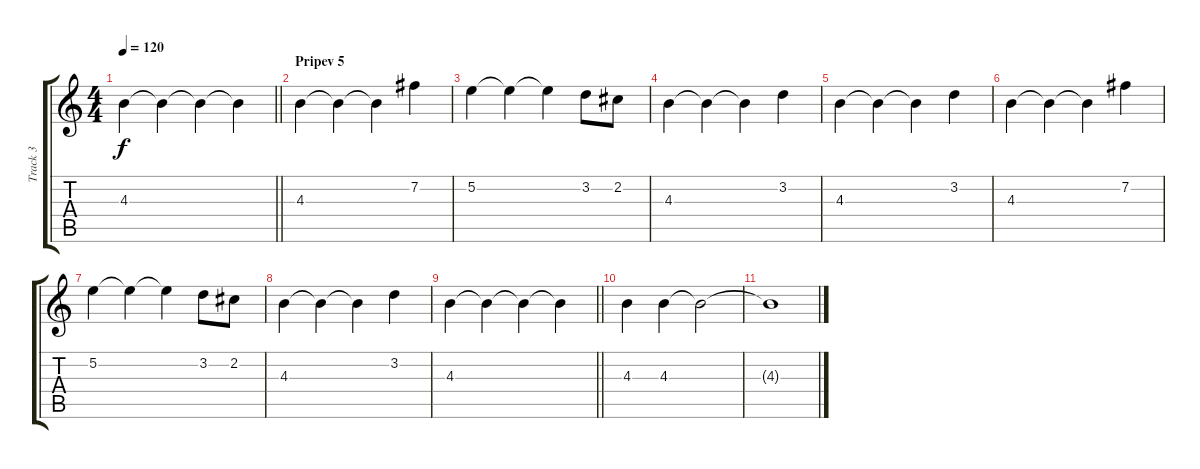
\track ("Track 3" "Track 3") {instrument acousticguitarsteel}
\staff {score tabs}
\tuning (E4 B3 G3 D3 A2 E2) {hide}
\ts (4 4)
\tempo 120
\clef g2
\barLineRight lightlight
\ks c
4.3.4{dy f} 4.3{t}.4 4.3{t}.4 4.3{t}.4 |
\section ("" "Pripev 5")
4.3.4 4.3{t}.4 4.3{t}.4 7.2.4 |
5.2.4 5.2{t}.4 5.2{t}.4 3.2.8 2.2.8 |
4.3.4 4.3{t}.4 4.3{t}.4 3.2.4 |
4.3.4 4.3{t}.4 4.3{t}.4 3.2.4 |
4.3.4 4.3{t}.4 4.3{t}.4 7.2.4 |
5.2.4 5.2{t}.4 5.2{t}.4 3.2.8 2.2.8 |
4.3.4 4.3{t}.4 4.3{t}.4 3.2.4 |
\barLineRight lightlight
4.3.4 4.3{t}.4 4.3{t}.4 4.3{t}.4 |
4.3.4 4.3.4 4.3{t}.2 |
4.3{t}.1
